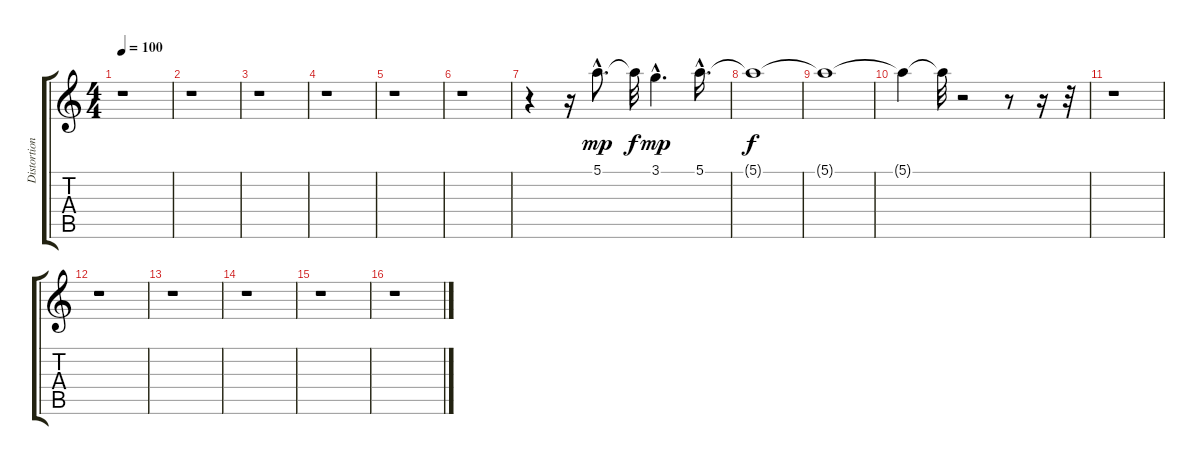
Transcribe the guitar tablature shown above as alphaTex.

\track ("Distortion Guitar" "Distortion") {instrument distortionguitar}
\staff {score tabs}
\tuning (E4 B3 G3 D3 A2 E2) {hide}
\ts (4 4)
\tempo 100
\clef g2
\ks c
r.1{dy mp instrument distortionguitar} |
r.1 |
r.1 |
r.1 |
r.1 |
r.1 |
r.4 r.16 5.1{hac}.8{d} 5.1{t}.32{dy f} 3.1{hac}.4{d dy mp} 5.1{hac}.16{d} |
5.1{t}.1{dy f} |
5.1{t}.1 |
5.1{t}.4 5.1{t}.32 r.2 r.8 r.16 r.32 |
r.1 |
r.1 |
r.1 |
r.1 |
r.1 |
r.1
